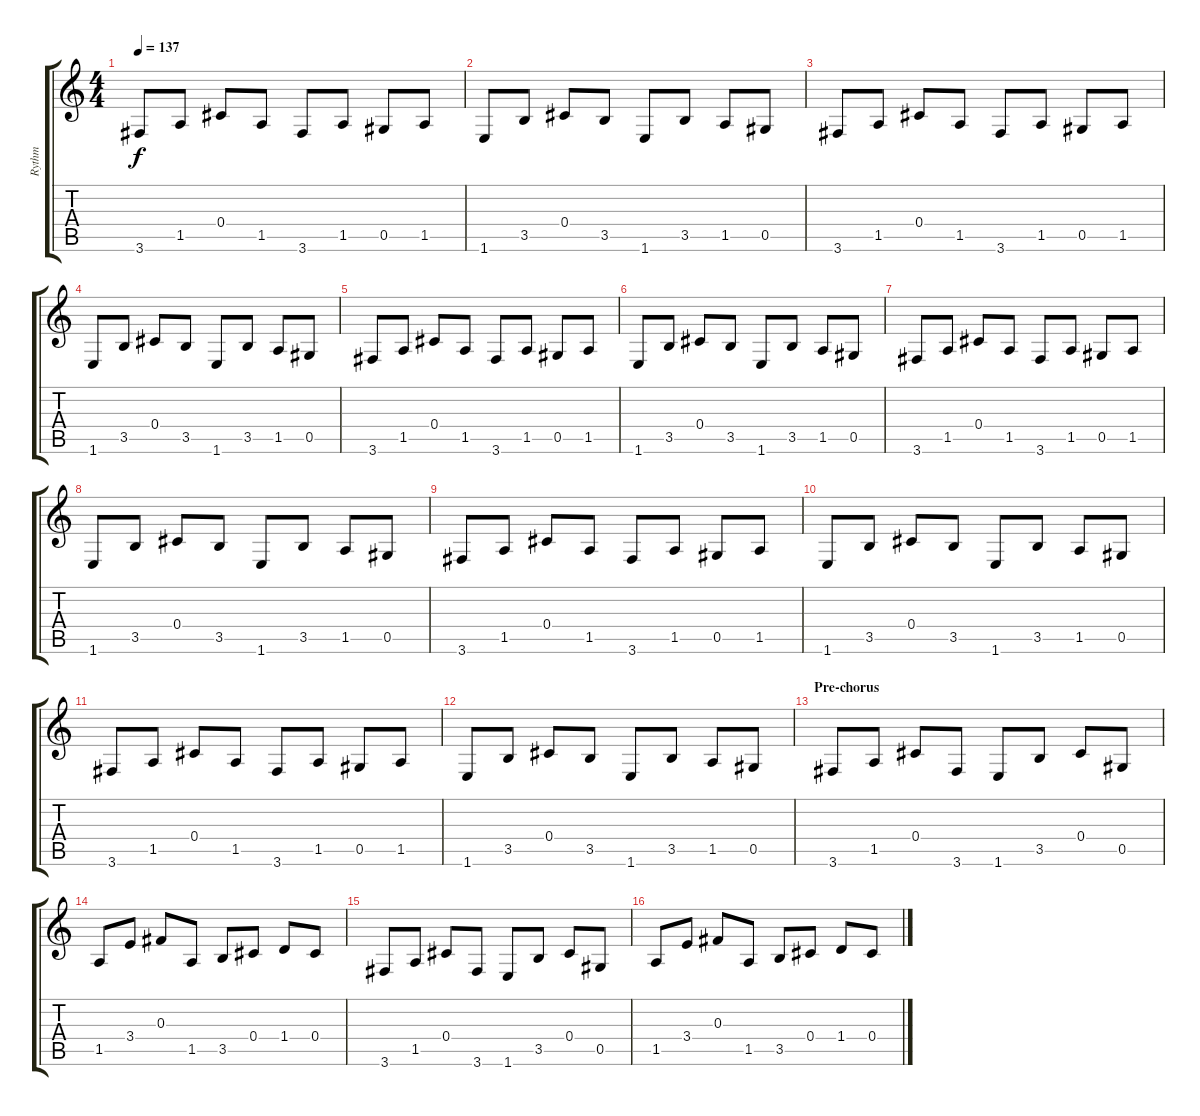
\track ("Rythm" "Rythm") {instrument electricguitarclean}
\staff {score tabs}
\tuning (Eb4 Bb3 Gb3 Db3 Ab2 Eb2) {hide}
\ts (4 4)
\tempo 137
\clef g2
\ks c
3.6.8{dy f} 1.5.8 0.4.8 1.5.8 3.6.8 1.5.8 0.5.8 1.5.8 |
1.6.8 3.5.8 0.4.8 3.5.8 1.6.8 3.5.8 1.5.8 0.5.8 |
3.6.8 1.5.8 0.4.8 1.5.8 3.6.8 1.5.8 0.5.8 1.5.8 |
1.6.8 3.5.8 0.4.8 3.5.8 1.6.8 3.5.8 1.5.8 0.5.8 |
\section ("" "")
3.6.8 1.5.8 0.4.8 1.5.8 3.6.8 1.5.8 0.5.8 1.5.8 |
1.6.8 3.5.8 0.4.8 3.5.8 1.6.8 3.5.8 1.5.8 0.5.8 |
3.6.8 1.5.8 0.4.8 1.5.8 3.6.8 1.5.8 0.5.8 1.5.8 |
1.6.8 3.5.8 0.4.8 3.5.8 1.6.8 3.5.8 1.5.8 0.5.8 |
3.6.8 1.5.8 0.4.8 1.5.8 3.6.8 1.5.8 0.5.8 1.5.8 |
1.6.8 3.5.8 0.4.8 3.5.8 1.6.8 3.5.8 1.5.8 0.5.8 |
3.6.8 1.5.8 0.4.8 1.5.8 3.6.8 1.5.8 0.5.8 1.5.8 |
1.6.8 3.5.8 0.4.8 3.5.8 1.6.8 3.5.8 1.5.8 0.5.8 |
\section ("" "Pre-chorus")
3.6.8 1.5.8 0.4.8 3.6.8 1.6.8 3.5.8 0.4.8 0.5.8 |
1.5.8 3.4.8 0.3.8 1.5.8 3.5.8 0.4.8 1.4.8 0.4.8 |
3.6.8 1.5.8 0.4.8 3.6.8 1.6.8 3.5.8 0.4.8 0.5.8 |
1.5.8 3.4.8 0.3.8 1.5.8 3.5.8 0.4.8 1.4.8 0.4.8
